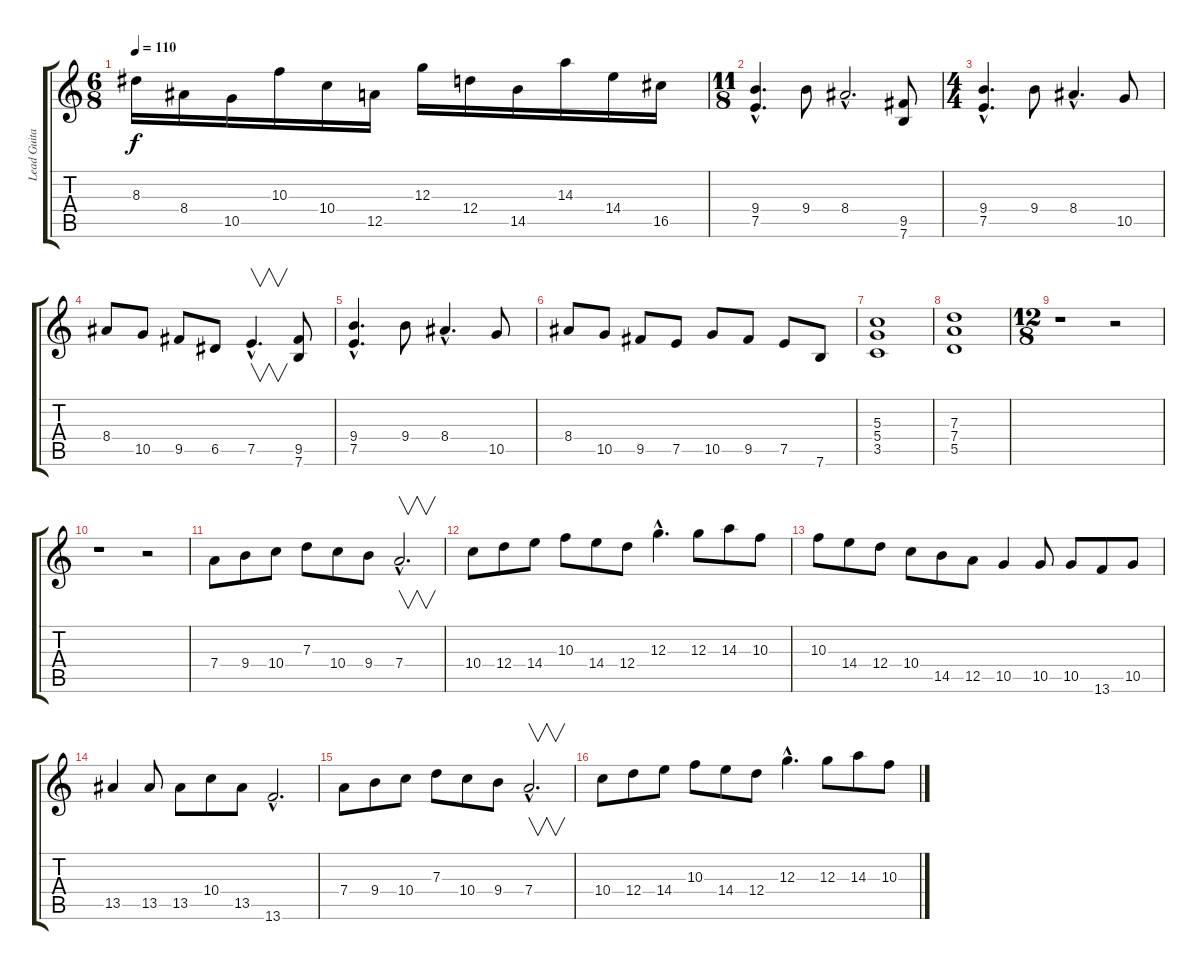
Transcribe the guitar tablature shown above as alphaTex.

\track ("Lead Guitar" "Lead Guita") {instrument distortionguitar}
\staff {score tabs}
\tuning (E4 B3 G3 D3 A2 E2) {hide}
\ts (6 8)
\tempo 110
\clef g2
\ks c
8.3.16{dy f} 8.4.16 10.5.16 10.3.16 10.4.16 12.5.16 12.3.16 12.4.16 14.5.16 14.3.16 14.4.16 16.5.16 |
\ts (11 8)
(9.4{hac} 7.5{hac}).4{d} 9.4.8 8.4{hac}.2{d} (9.5 7.6).8 |
\ts (4 4)
(9.4{hac} 7.5{hac}).4{d} 9.4.8 8.4{hac}.4{d} 10.5.8 |
8.4.8 10.5.8 9.5.8 6.5.8 7.5{hac}.4{v d} (9.5 7.6).8 |
(9.4{hac} 7.5{hac}).4{d} 9.4.8 8.4{hac}.4{d} 10.5.8 |
8.4.8 10.5.8 9.5.8 7.5.8 10.5.8 9.5.8 7.5.8 7.6.8 |
(5.3 5.4 3.5).1 |
(7.3 7.4 5.5).1 |
\ts (12 8)
r.1 r.2 |
r.1 r.2 |
7.4.8{volume 13 instrument distortionguitar} 9.4.8 10.4.8 7.3.8 10.4.8 9.4.8 7.4{hac}.2{v d} |
10.4.8 12.4.8 14.4.8 10.3.8 14.4.8 12.4.8 12.3{hac}.4{d} 12.3.8 14.3.8 10.3.8 |
10.3.8 14.4.8 12.4.8 10.4.8 14.5.8 12.5.8 10.5.4 10.5.8 10.5.8 13.6.8 10.5.8 |
13.5.4 13.5.8 13.5.8 10.4.8 13.5.8 13.6{hac}.2{d} |
7.4.8 9.4.8 10.4.8 7.3.8 10.4.8 9.4.8 7.4{hac}.2{v d} |
10.4.8 12.4.8 14.4.8 10.3.8 14.4.8 12.4.8 12.3{hac}.4{d} 12.3.8 14.3.8 10.3.8
